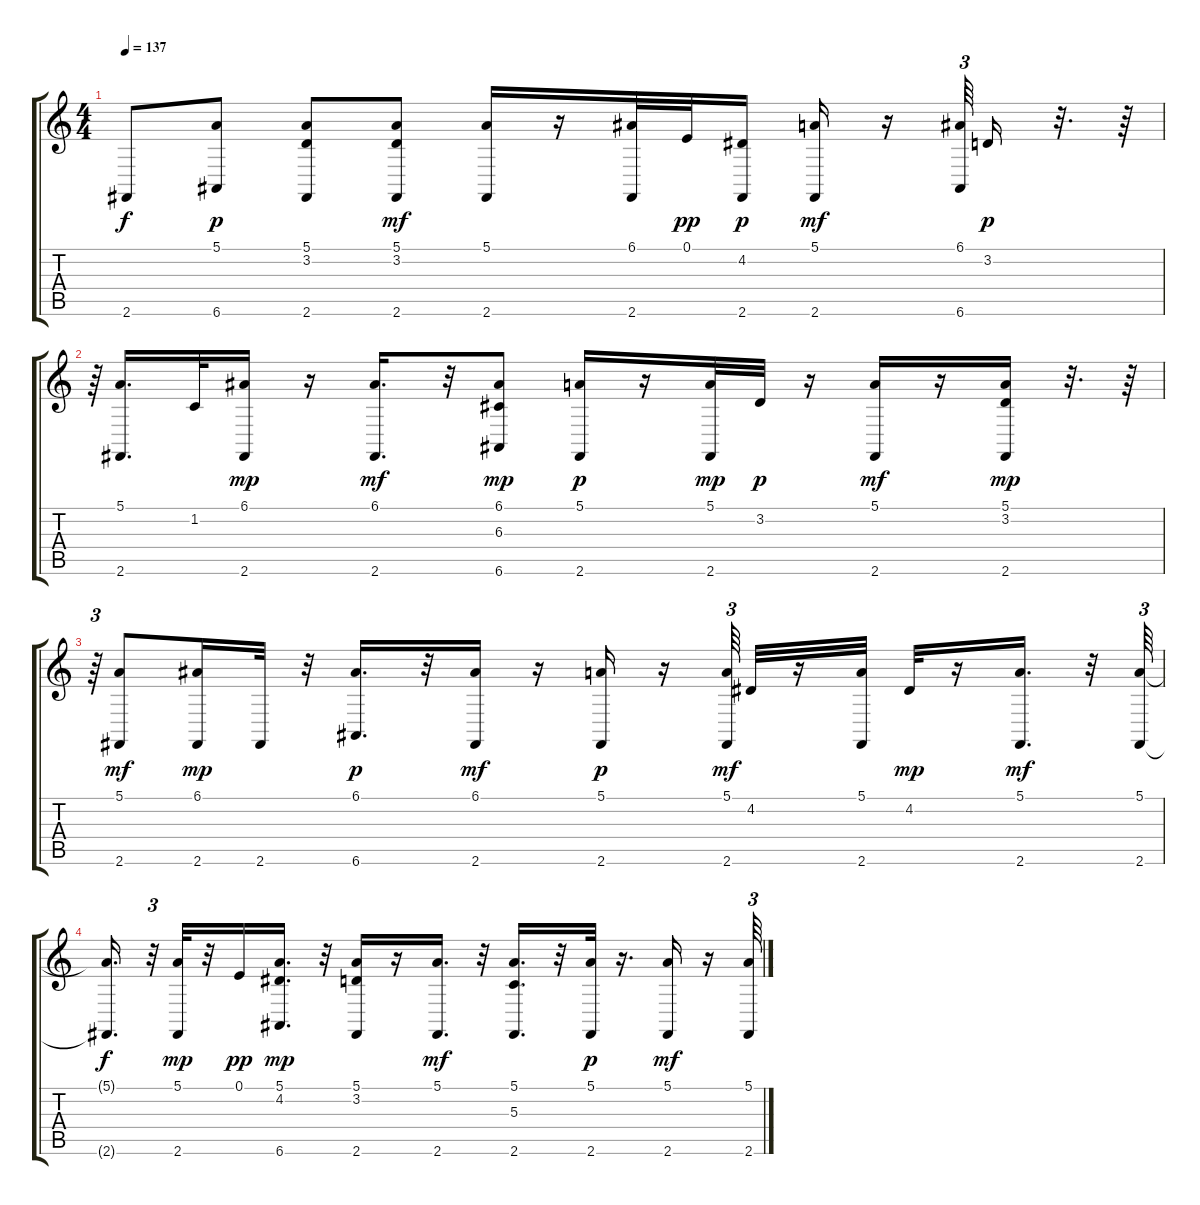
\track "" {instrument acousticgrandpiano}
\staff {score tabs}
\tuning (E4 B3 G3 D3 A2 E2) {hide}
\ts (4 4)
\tempo 137
\clef g2
\ks c
2.6.8{dy f} (5.1 6.6).8{dy p} (5.1 3.2 2.6).8 (5.1 3.2 2.6).8{dy mf} (5.1 2.6).16 r.16 (6.1 2.6).32 0.1.32{dy pp} (4.2 2.6).16{dy p} (5.1 2.6).16{dy mf} r.16 (6.1 6.6).64{tu (3 2)} 3.2.16{dy p} r.32{d} r.64 |
r.64{tu (3 2)} (5.1 2.6).16{d} 1.2.32 (6.1 2.6).16{dy mp} r.16 (6.1 2.6).16{d dy mf} r.32 (6.1 6.3 6.6).8{dy mp} (5.1 2.6).16{dy p} r.16 (5.1 2.6).32{dy mp} 3.2.32{dy p} r.16 (5.1 2.6).16{dy mf} r.16 (5.1 3.2 2.6).16{dy mp} r.32{d} r.64 |
r.64{tu (3 2)} (5.1 2.6).8{dy mf} (6.1 2.6).16{dy mp} 2.6.32 r.32 (6.1 6.6).16{d dy p} r.32 (6.1 2.6).16{dy mf} r.16 (5.1 2.6).16{dy p} r.16 (5.1 2.6).64{tu (3 2) dy mf} 4.2.32 r.16 (5.1 2.6).32 4.2.32{dy mp} r.16 (5.1 2.6).16{d dy mf} r.32 (5.1 2.6).64{tu (3 2)} |
(5.1{t} 2.6{t}).16{d dy f} r.32{tu (3 2)} (5.1 2.6).32{dy mp} r.32 0.1.16{dy pp} (5.1 4.2 6.6).16{d dy mp} r.32 (5.1 3.2 2.6).16 r.16 (5.1 2.6).16{d dy mf} r.32 (5.1 5.3 2.6).16{d} r.32 (5.1 2.6).32{dy p} r.16{d} (5.1 2.6).16{dy mf} r.16 (5.1 2.6).64{tu (3 2)}
